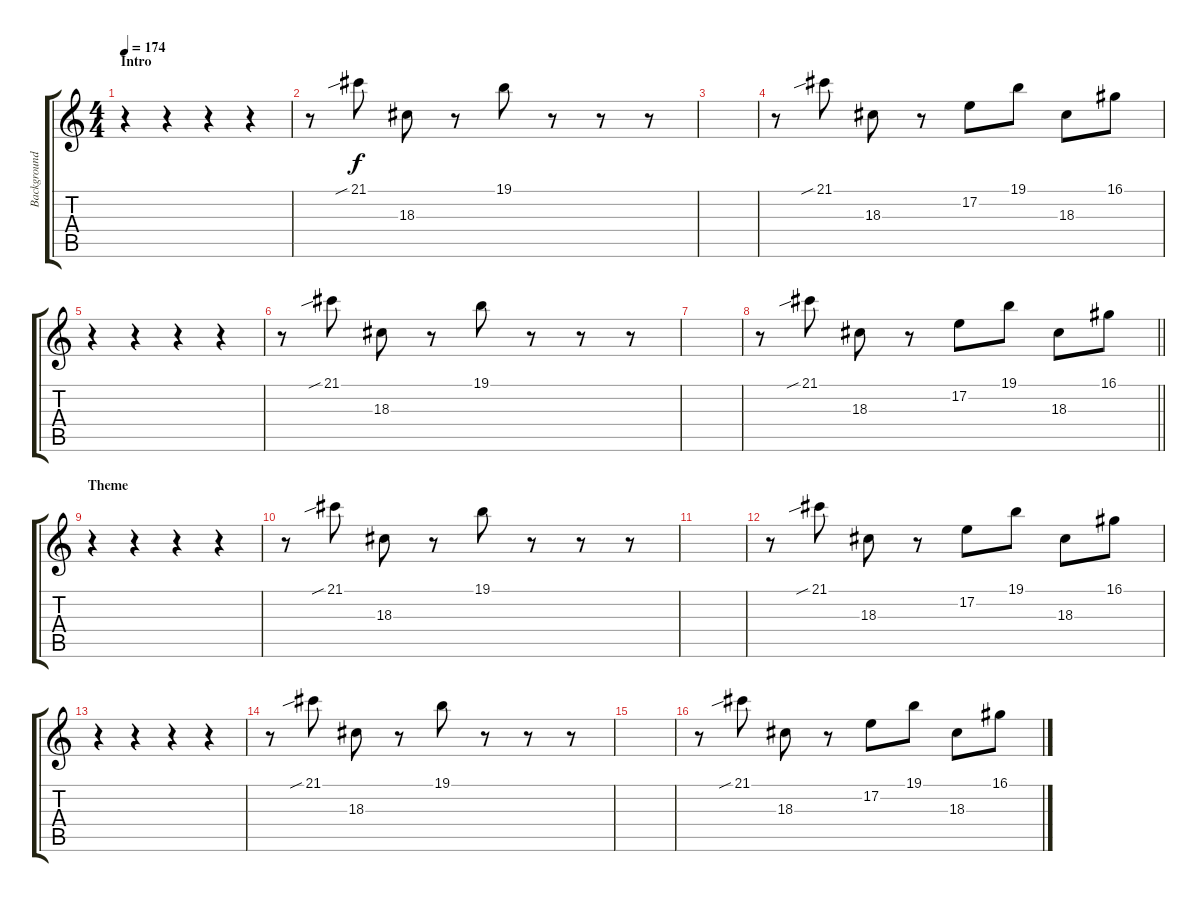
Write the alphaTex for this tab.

\track ("Background (Synth)" "Background") {instrument lead1square}
\staff {score tabs}
\tuning (E4 B3 G3 D3 A2 E2) {hide}
\ts (4 4)
\section ("" "Intro")
\tempo 174
\clef g2
\ks c
r.4{dy f instrument lead1square} r.4 r.4 r.4 |
r.8 21.1{sib}.8 18.3.8 r.8 19.1.8 r.8 r.8 r.8 |
|
r.8 21.1{sib}.8 18.3.8 r.8 17.2.8 19.1.8 18.3.8 16.1.8 |
r.4 r.4 r.4 r.4 |
r.8 21.1{sib}.8 18.3.8 r.8 19.1.8 r.8 r.8 r.8 |
|
\barLineRight lightlight
r.8 21.1{sib}.8 18.3.8 r.8 17.2.8 19.1.8 18.3.8 16.1.8 |
\section ("" "Theme")
r.4 r.4 r.4 r.4 |
r.8 21.1{sib}.8 18.3.8 r.8 19.1.8 r.8 r.8 r.8 |
|
r.8 21.1{sib}.8 18.3.8 r.8 17.2.8 19.1.8 18.3.8 16.1.8 |
r.4 r.4 r.4 r.4 |
r.8 21.1{sib}.8 18.3.8 r.8 19.1.8 r.8 r.8 r.8 |
|
r.8 21.1{sib}.8 18.3.8 r.8 17.2.8 19.1.8 18.3.8 16.1.8
